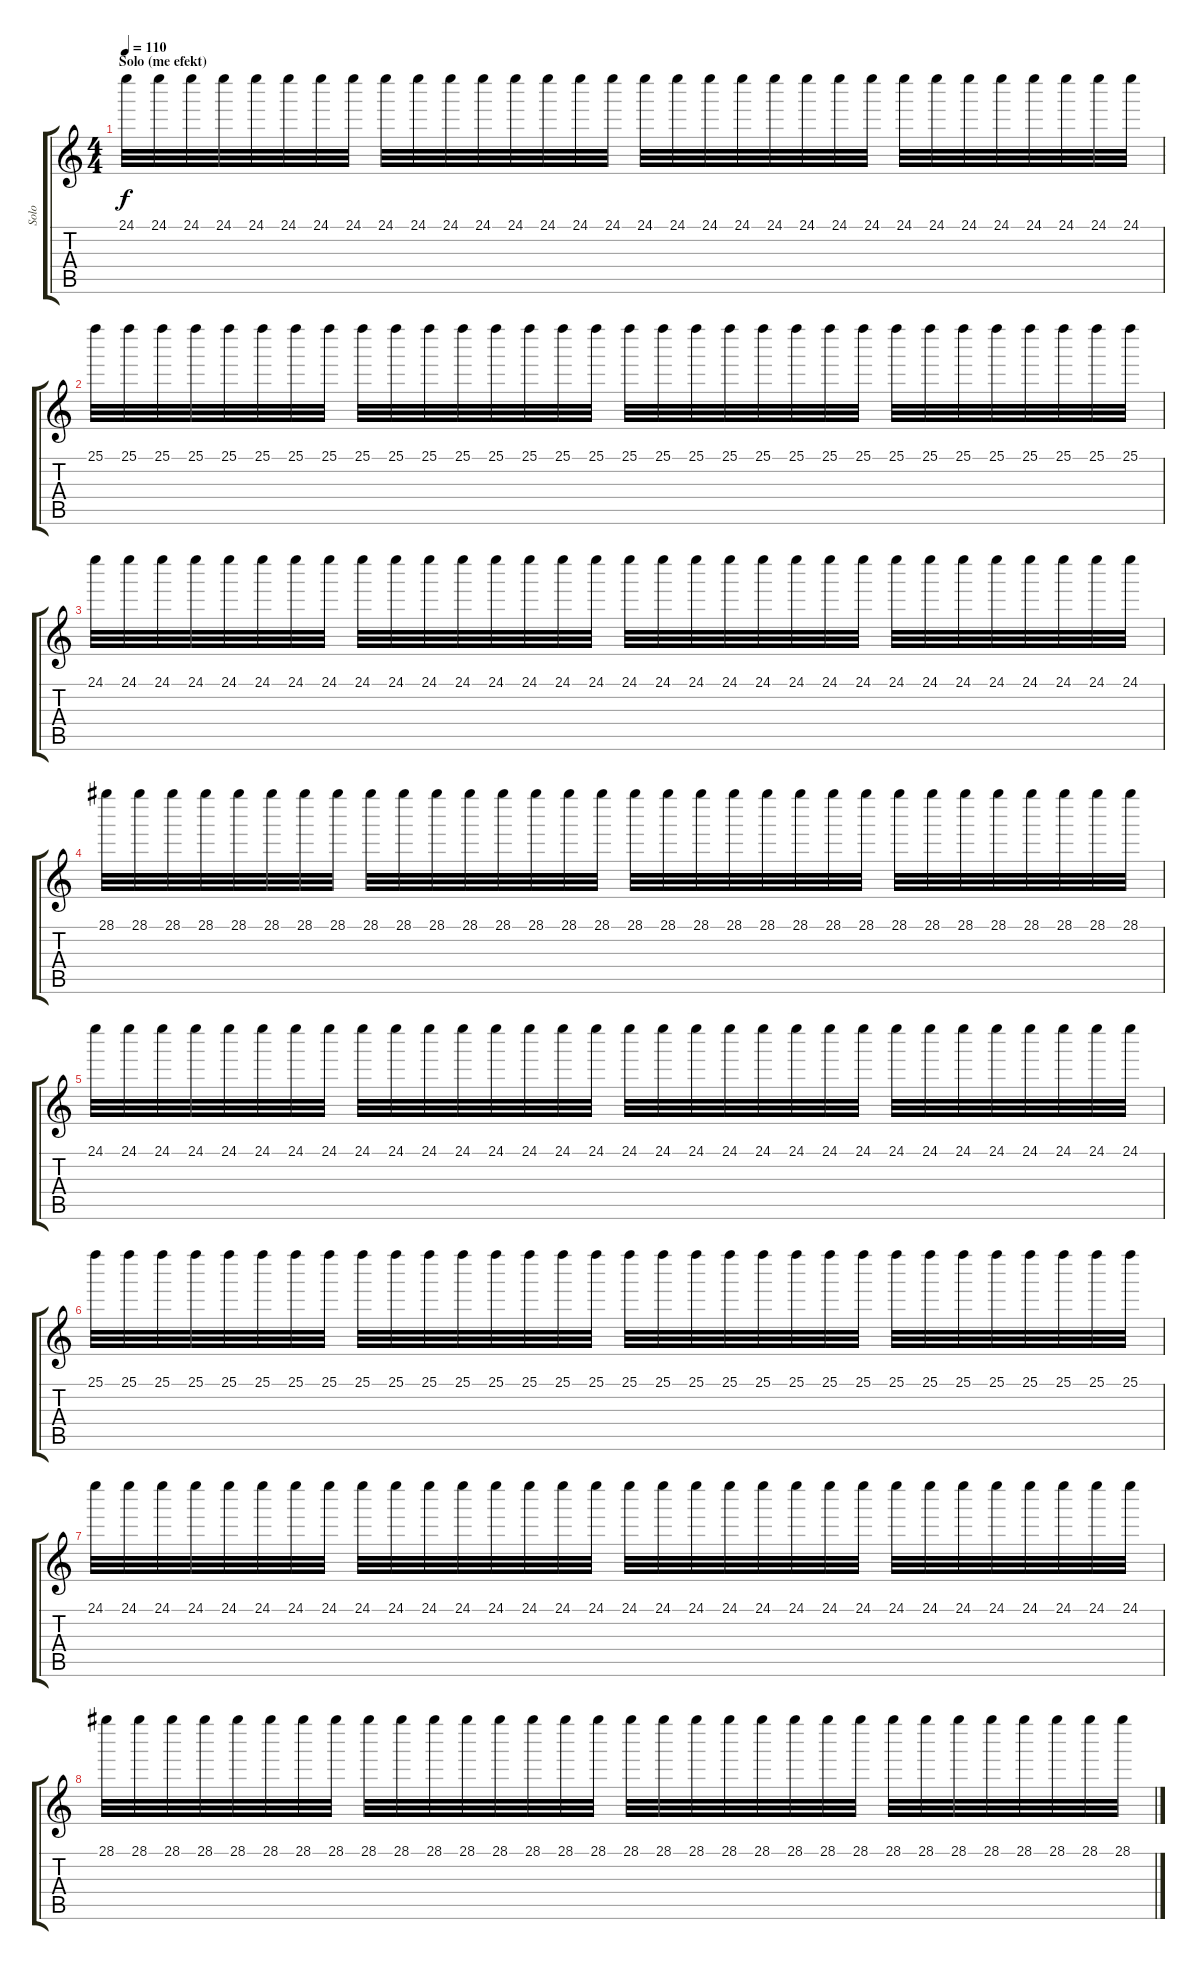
\track ("Solo" "Solo") {instrument distortionguitar}
\staff {score tabs}
\tuning (E4 B3 G3 D3 A2 E2) {hide}
\ts (4 4)
\section ("" "Solo (me efekt)")
\tempo 110
\clef g2
\ks c
24.1.32{dy f} 24.1.32 24.1.32 24.1.32 24.1.32 24.1.32 24.1.32 24.1.32 24.1.32 24.1.32 24.1.32 24.1.32 24.1.32 24.1.32 24.1.32 24.1.32 24.1.32 24.1.32 24.1.32 24.1.32 24.1.32 24.1.32 24.1.32 24.1.32 24.1.32 24.1.32 24.1.32 24.1.32 24.1.32 24.1.32 24.1.32 24.1.32 |
25.1.32 25.1.32 25.1.32 25.1.32 25.1.32 25.1.32 25.1.32 25.1.32 25.1.32 25.1.32 25.1.32 25.1.32 25.1.32 25.1.32 25.1.32 25.1.32 25.1.32 25.1.32 25.1.32 25.1.32 25.1.32 25.1.32 25.1.32 25.1.32 25.1.32 25.1.32 25.1.32 25.1.32 25.1.32 25.1.32 25.1.32 25.1.32 |
24.1.32 24.1.32 24.1.32 24.1.32 24.1.32 24.1.32 24.1.32 24.1.32 24.1.32 24.1.32 24.1.32 24.1.32 24.1.32 24.1.32 24.1.32 24.1.32 24.1.32 24.1.32 24.1.32 24.1.32 24.1.32 24.1.32 24.1.32 24.1.32 24.1.32 24.1.32 24.1.32 24.1.32 24.1.32 24.1.32 24.1.32 24.1.32 |
28.1.32 28.1.32 28.1.32 28.1.32 28.1.32 28.1.32 28.1.32 28.1.32 28.1.32 28.1.32 28.1.32 28.1.32 28.1.32 28.1.32 28.1.32 28.1.32 28.1.32 28.1.32 28.1.32 28.1.32 28.1.32 28.1.32 28.1.32 28.1.32 28.1.32 28.1.32 28.1.32 28.1.32 28.1.32 28.1.32 28.1.32 28.1.32 |
24.1.32 24.1.32 24.1.32 24.1.32 24.1.32 24.1.32 24.1.32 24.1.32 24.1.32 24.1.32 24.1.32 24.1.32 24.1.32 24.1.32 24.1.32 24.1.32 24.1.32 24.1.32 24.1.32 24.1.32 24.1.32 24.1.32 24.1.32 24.1.32 24.1.32 24.1.32 24.1.32 24.1.32 24.1.32 24.1.32 24.1.32 24.1.32 |
25.1.32 25.1.32 25.1.32 25.1.32 25.1.32 25.1.32 25.1.32 25.1.32 25.1.32 25.1.32 25.1.32 25.1.32 25.1.32 25.1.32 25.1.32 25.1.32 25.1.32 25.1.32 25.1.32 25.1.32 25.1.32 25.1.32 25.1.32 25.1.32 25.1.32 25.1.32 25.1.32 25.1.32 25.1.32 25.1.32 25.1.32 25.1.32 |
24.1.32 24.1.32 24.1.32 24.1.32 24.1.32 24.1.32 24.1.32 24.1.32 24.1.32 24.1.32 24.1.32 24.1.32 24.1.32 24.1.32 24.1.32 24.1.32 24.1.32 24.1.32 24.1.32 24.1.32 24.1.32 24.1.32 24.1.32 24.1.32 24.1.32 24.1.32 24.1.32 24.1.32 24.1.32 24.1.32 24.1.32 24.1.32 |
28.1.32 28.1.32 28.1.32 28.1.32 28.1.32 28.1.32 28.1.32 28.1.32 28.1.32 28.1.32 28.1.32 28.1.32 28.1.32 28.1.32 28.1.32 28.1.32 28.1.32 28.1.32 28.1.32 28.1.32 28.1.32 28.1.32 28.1.32 28.1.32 28.1.32 28.1.32 28.1.32 28.1.32 28.1.32 28.1.32 28.1.32 28.1.32
